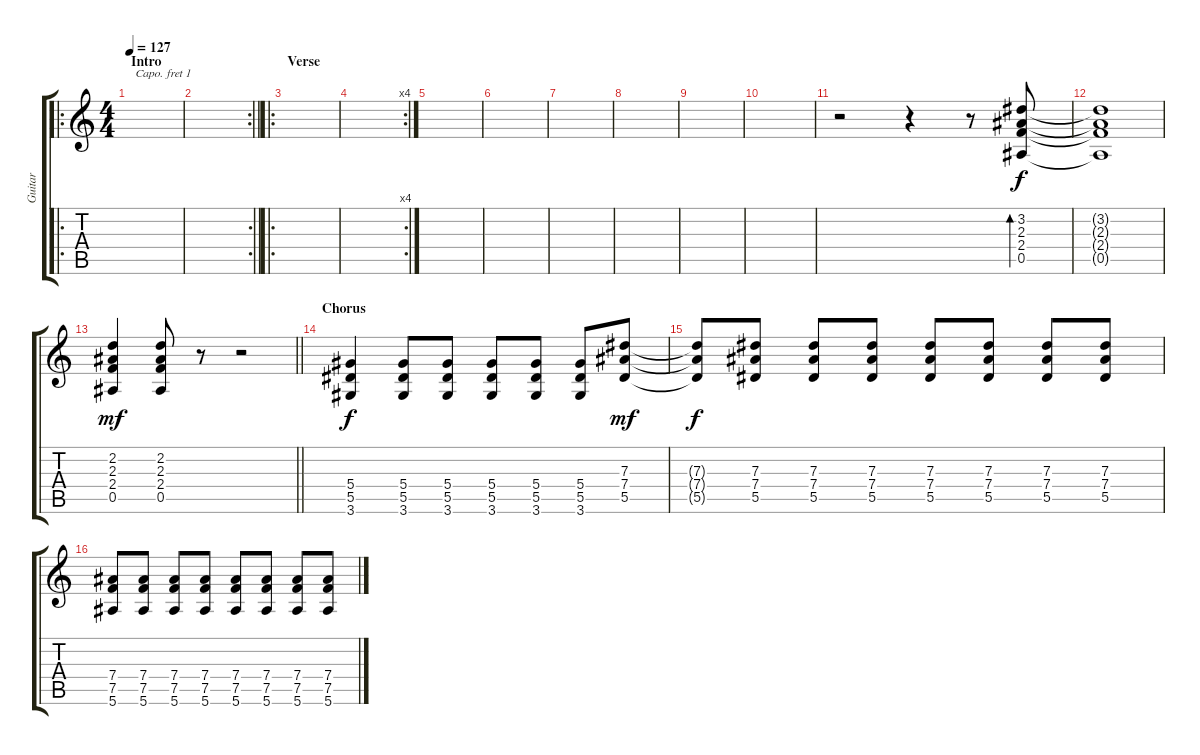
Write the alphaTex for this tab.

\track ("Guitar" "Guitar") {instrument acousticguitarsteel}
\staff {score tabs}
\capo 1
\tuning (E4 B3 G3 D3 A2 E2) {hide}
\ro
\ts (4 4)
\section ("" "Intro")
\tempo 127
\clef g2
\ks c
|
\rc 2
\barLineRight lightlight
|
\ro
\section ("" "Verse")
|
\rc 4
|
|
|
|
|
|
|
r.2 r.4 r.8 (3.2 2.3 2.4 0.5).8{bd 240} |
(3.2{t} 2.3{t} 2.4{t} 0.5{t}).1{dy f} |
\barLineRight lightlight
(2.2 2.3 2.4 0.5).4{dy mf balance 16 instrument distortionguitar} (2.2 2.3 2.4 0.5).8 r.8 r.2 |
\section ("" "Chorus")
(5.4 5.5 3.6).4{dy f} (5.4 5.5 3.6).8 (5.4 5.5 3.6).8 (5.4 5.5 3.6).8 (5.4 5.5 3.6).8 (5.4 5.5 3.6).8 (7.3 7.4 5.5).8{dy mf} |
(7.3{t} 7.4{t} 5.5{t}).8{dy f} (7.3 7.4 5.5).8 (7.3 7.4 5.5).8 (7.3 7.4 5.5).8 (7.3 7.4 5.5).8 (7.3 7.4 5.5).8 (7.3 7.4 5.5).8 (7.3 7.4 5.5).8 |
(7.4 7.5 5.6).8 (7.4 7.5 5.6).8 (7.4 7.5 5.6).8 (7.4 7.5 5.6).8 (7.4 7.5 5.6).8 (7.4 7.5 5.6).8 (7.4 7.5 5.6).8 (7.4 7.5 5.6).8
